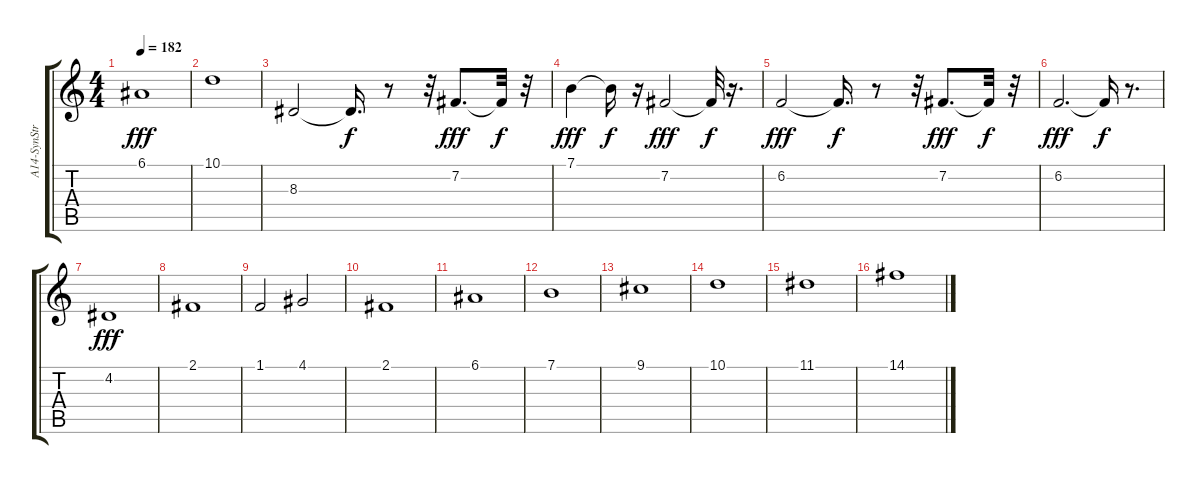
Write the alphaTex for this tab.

\track ("A14-SynStrings3 " "A14-SynStr") {instrument synthstrings1}
\staff {score tabs}
\tuning (E4 B3 G3 D3 A2 E2) {hide}
\ts (4 4)
\tempo 182
\clef g2
\ks c
6.1.1{dy fff} |
10.1.1 |
8.3.2 8.3{t}.16{d dy f} r.8 r.32 7.2.8{d dy fff} 7.2{t}.32{dy f} r.32 |
7.1.4{dy fff} 7.1{t}.16{dy f} r.16 7.2.2{dy fff} 7.2{t}.32{dy f} r.16{d} |
6.2.2{dy fff} 6.2{t}.16{d dy f} r.8 r.32 7.2.8{d dy fff} 7.2{t}.32{dy f} r.32 |
6.2.2{d dy fff} 6.2{t}.16{dy f} r.8{d} |
4.2.1{dy fff} |
2.1.1 |
1.1.2 4.1.2 |
2.1.1 |
6.1.1 |
7.1.1 |
9.1.1 |
10.1.1 |
11.1.1 |
14.1.1
